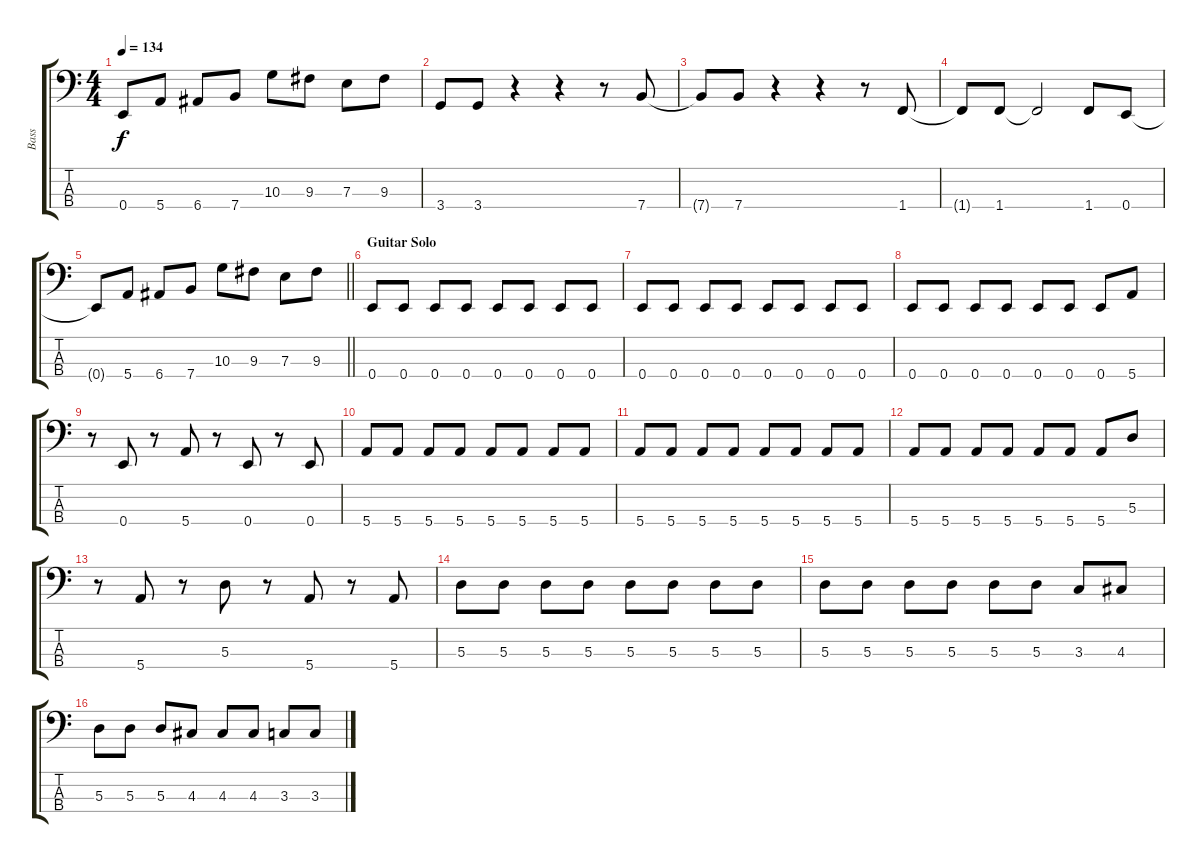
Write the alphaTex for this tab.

\track ("Bass" "Bass") {instrument electricbassfinger}
\staff {score tabs}
\tuning (G2 D2 A1 E1) {hide}
\ts (4 4)
\tempo 134
\clef f4
\ks c
0.4{t}.8{dy f} 5.4.8 6.4.8 7.4.8 10.3.8 9.3.8 7.3.8 9.3.8 |
3.4.8 3.4.8 r.4 r.4 r.8 7.4.8 |
7.4{t}.8 7.4.8 r.4 r.4 r.8 1.4.8 |
1.4{t}.8 1.4.8 1.4{t}.2 1.4.8 0.4.8 |
\barLineRight lightlight
0.4{t}.8 5.4.8 6.4.8 7.4.8 10.3.8 9.3.8 7.3.8 9.3.8 |
\section ("" "Guitar Solo")
0.4.8 0.4.8 0.4.8 0.4.8 0.4.8 0.4.8 0.4.8 0.4.8 |
0.4.8 0.4.8 0.4.8 0.4.8 0.4.8 0.4.8 0.4.8 0.4.8 |
0.4.8 0.4.8 0.4.8 0.4.8 0.4.8 0.4.8 0.4.8 5.4.8 |
r.8 0.4.8 r.8 5.4.8 r.8 0.4.8 r.8 0.4.8 |
5.4.8 5.4.8 5.4.8 5.4.8 5.4.8 5.4.8 5.4.8 5.4.8 |
5.4.8 5.4.8 5.4.8 5.4.8 5.4.8 5.4.8 5.4.8 5.4.8 |
5.4.8 5.4.8 5.4.8 5.4.8 5.4.8 5.4.8 5.4.8 5.3.8 |
r.8 5.4.8 r.8 5.3.8 r.8 5.4.8 r.8 5.4.8 |
5.3.8 5.3.8 5.3.8 5.3.8 5.3.8 5.3.8 5.3.8 5.3.8 |
5.3.8 5.3.8 5.3.8 5.3.8 5.3.8 5.3.8 3.3.8 4.3.8 |
5.3.8 5.3.8 5.3.8 4.3.8 4.3.8 4.3.8 3.3.8 3.3.8
